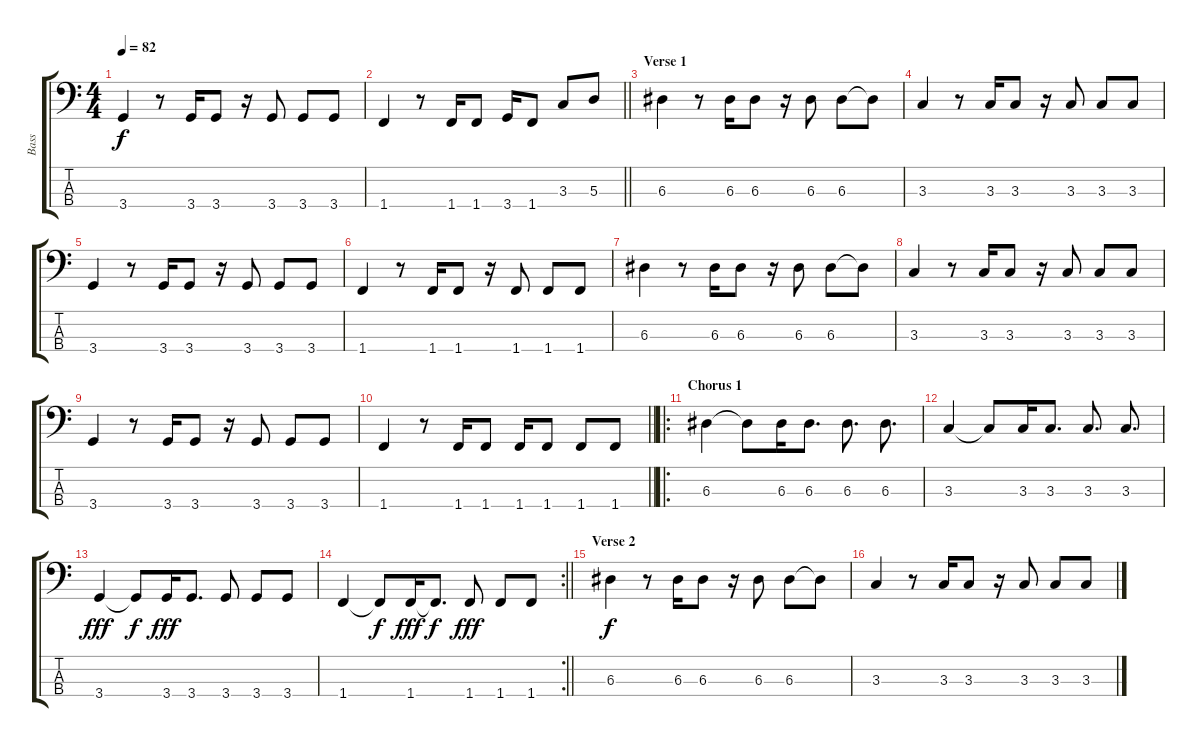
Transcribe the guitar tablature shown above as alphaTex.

\track ("Bass" "Bass") {instrument electricbassfinger}
\staff {score tabs}
\tuning (G2 D2 A1 E1) {hide}
\ts (4 4)
\tempo 82
\clef f4
\ks c
3.4.4{dy f} r.8 3.4.16 3.4.8 r.16 3.4.8 3.4.8 3.4.8 |
\barLineRight lightlight
1.4.4 r.8 1.4.16 1.4.8 3.4.16 1.4.8 3.3.8 5.3.8 |
\section ("" "Verse 1")
6.3.4 r.8 6.3.16 6.3.8 r.16 6.3.8 6.3.8 6.3{t}.8 |
3.3.4 r.8 3.3.16 3.3.8 r.16 3.3.8 3.3.8 3.3.8 |
3.4.4 r.8 3.4.16 3.4.8 r.16 3.4.8 3.4.8 3.4.8 |
1.4.4 r.8 1.4.16 1.4.8 r.16 1.4.8 1.4.8 1.4.8 |
6.3.4 r.8 6.3.16 6.3.8 r.16 6.3.8 6.3.8 6.3{t}.8 |
3.3.4 r.8 3.3.16 3.3.8 r.16 3.3.8 3.3.8 3.3.8 |
3.4.4 r.8 3.4.16 3.4.8 r.16 3.4.8 3.4.8 3.4.8 |
\barLineRight lightlight
1.4.4 r.8 1.4.16 1.4.8 1.4.16 1.4.8 1.4.8 1.4.8 |
\ro
\section ("" "Chorus 1")
6.3.4 6.3{t}.8 6.3.16 6.3.8{d} 6.3.8{d} 6.3.8{d} |
3.3.4 3.3{t}.8 3.3.16 3.3.8{d} 3.3.8{d} 3.3.8{d} |
3.4.4{dy fff} 3.4{t}.8{dy f} 3.4.16{dy fff} 3.4.8{d} 3.4.8 3.4.8 3.4.8 |
\rc 2
\barLineRight lightlight
1.4.4 1.4{t}.8{dy f} 1.4.16{dy fff} 1.4{t}.8{d dy f} 1.4.8{dy fff} 1.4.8 1.4.8 |
\section ("" "Verse 2")
6.3.4{dy f} r.8 6.3.16 6.3.8 r.16 6.3.8 6.3.8 6.3{t}.8 |
3.3.4 r.8 3.3.16 3.3.8 r.16 3.3.8 3.3.8 3.3.8
